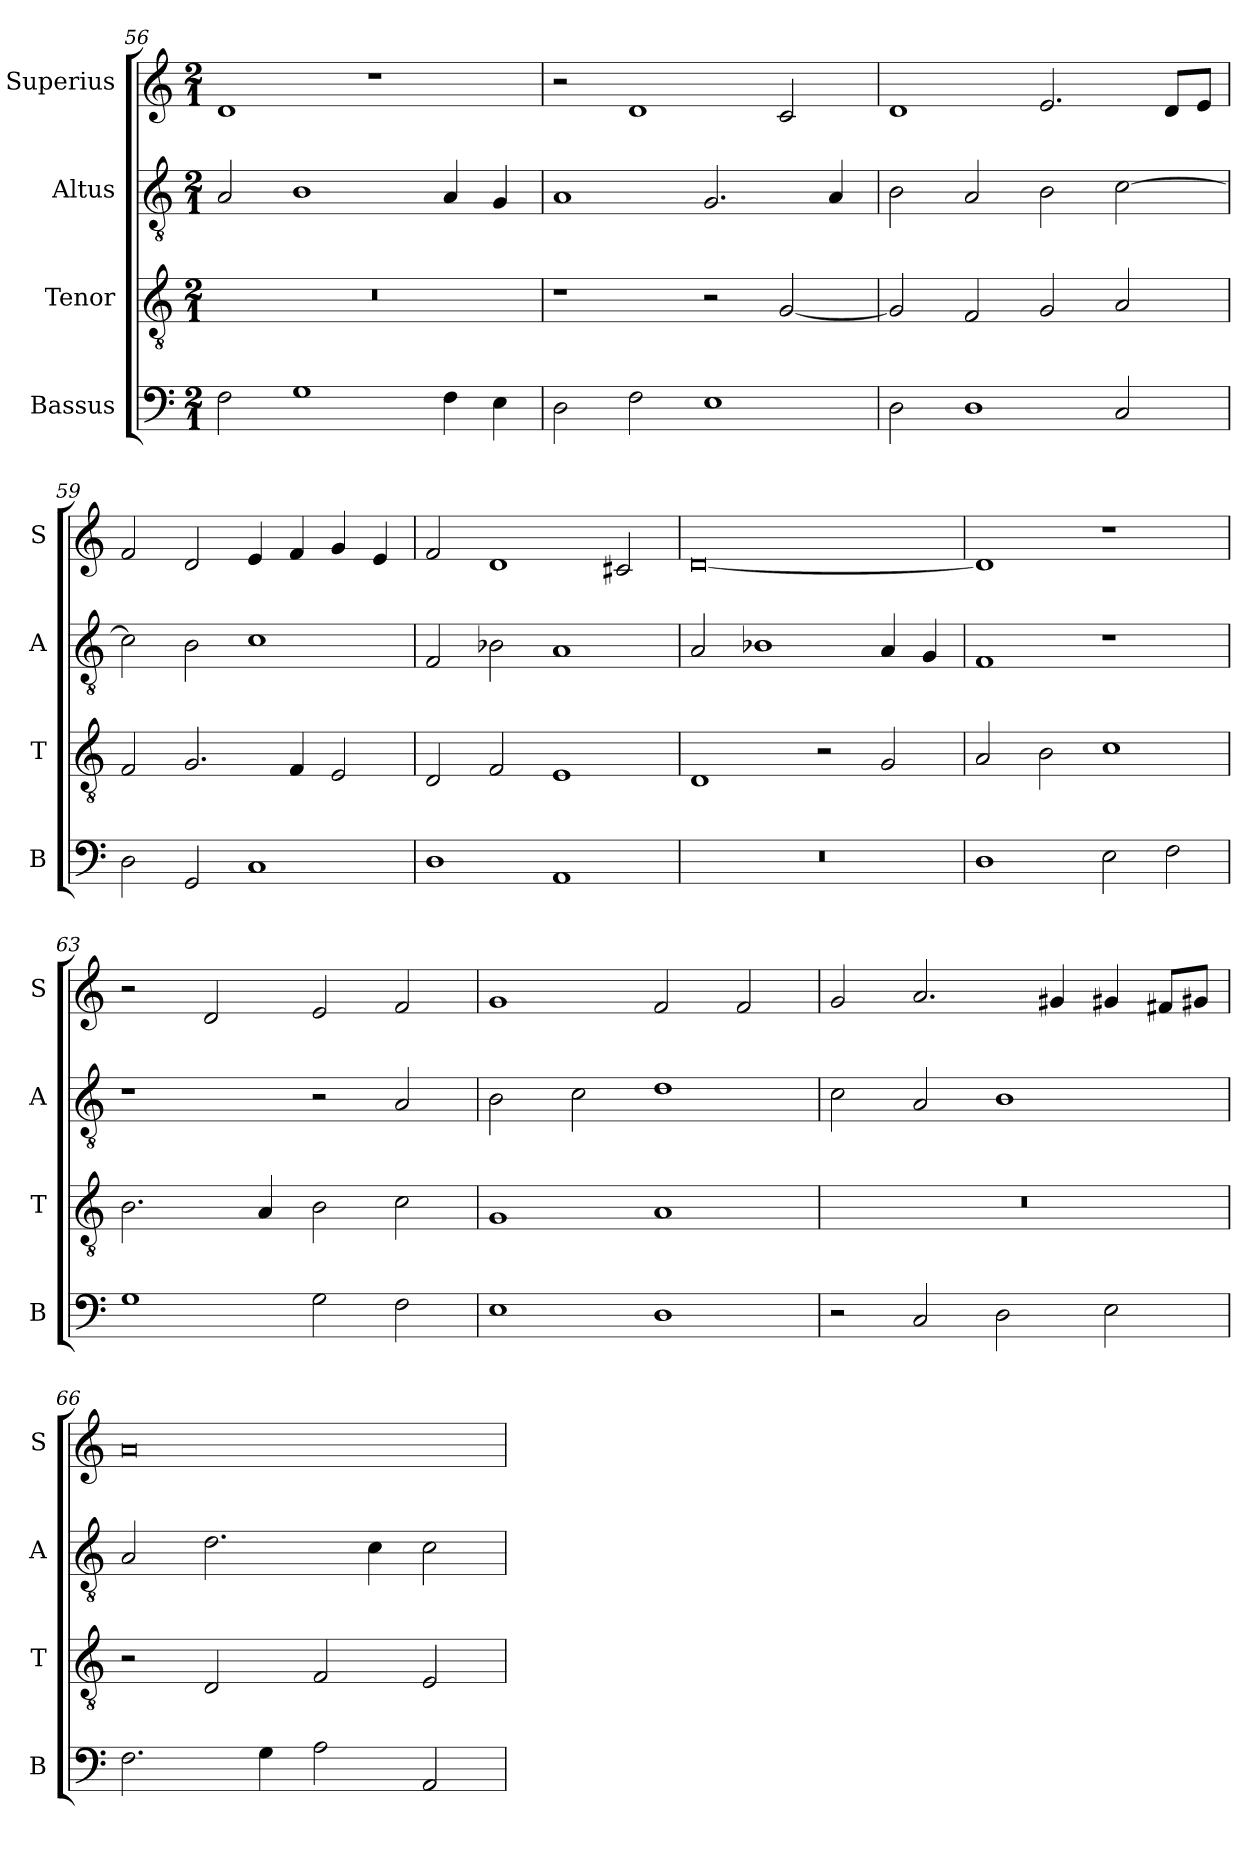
**kern	**kern	**kern	**kern
*part4	*part3	*part2	*part1
*staff4	*staff3	*staff2	*staff1
*I"Bassus	*I"Tenor	*I"Altus	*I"Superius
*I'B	*I'T	*I'A	*I'S
*clefF4	*clefGv2	*clefGv2	*clefG2
*k[]	*k[]	*k[]	*k[]
*C:	*C:	*C:	*C:
*M2/1	*M2/1	*M2/1	*M2/1
=56	=56	=56	=56
2F	0r	2A	1d
1G	.	1B	.
.	.	.	1r
4F	.	4A	.
4E	.	4G	.
=57	=57	=57	=57
2D	1r	1A	2r
2F	.	.	1d
1E	2r	2.G	.
.	[2G	.	2c
.	.	4A	.
=58	=58	=58	=58
2D	2G]	2B	1d
1D	2F	2A	.
.	2G	2B	2.e
2C	2A	[2c	.
.	.	.	8d/L
.	.	.	8e/J
=59	=59	=59	=59
2D	2F	2c]	2f
2GG	2.G	2B	2d
1C	.	1c	4e
.	4F	.	4f
.	2E	.	4g
.	.	.	4e
=60	=60	=60	=60
1D	2D	2F	2f
.	2F	2B-X	1d
1AA	1E	1A	.
.	.	.	2c#X
=61	=61	=61	=61
0r	1D	2A	[0d
.	.	1B-X	.
.	2r	.	.
.	2G	4A	.
.	.	4G	.
=62	=62	=62	=62
1D	2A	1F	1d]
.	2B	.	.
2E	1c	1r	1r
2F	.	.	.
=63	=63	=63	=63
1G	2.B	1r	2r
.	.	.	2d
.	4A	.	.
2G	2B	2r	2e
2F	2c	2A	2f
=64	=64	=64	=64
1E	1G	2B	1g
.	.	2c	.
1D	1A	1d	2f
.	.	.	2f
=65	=65	=65	=65
2r	0r	2c	2g
2C	.	2A	2.a
2D	.	1B	.
.	.	.	4g#X
2E	.	.	4g#X
.	.	.	8f#X/L
.	.	.	8g#X/J
=66	=66	=66	=66
2.F	2r	2A	0a
.	2D	2.d	.
4G	.	.	.
2A	2F	.	.
.	.	4c	.
2AA	2E	2c	.
=	=	=	=
*-	*-	*-	*-
